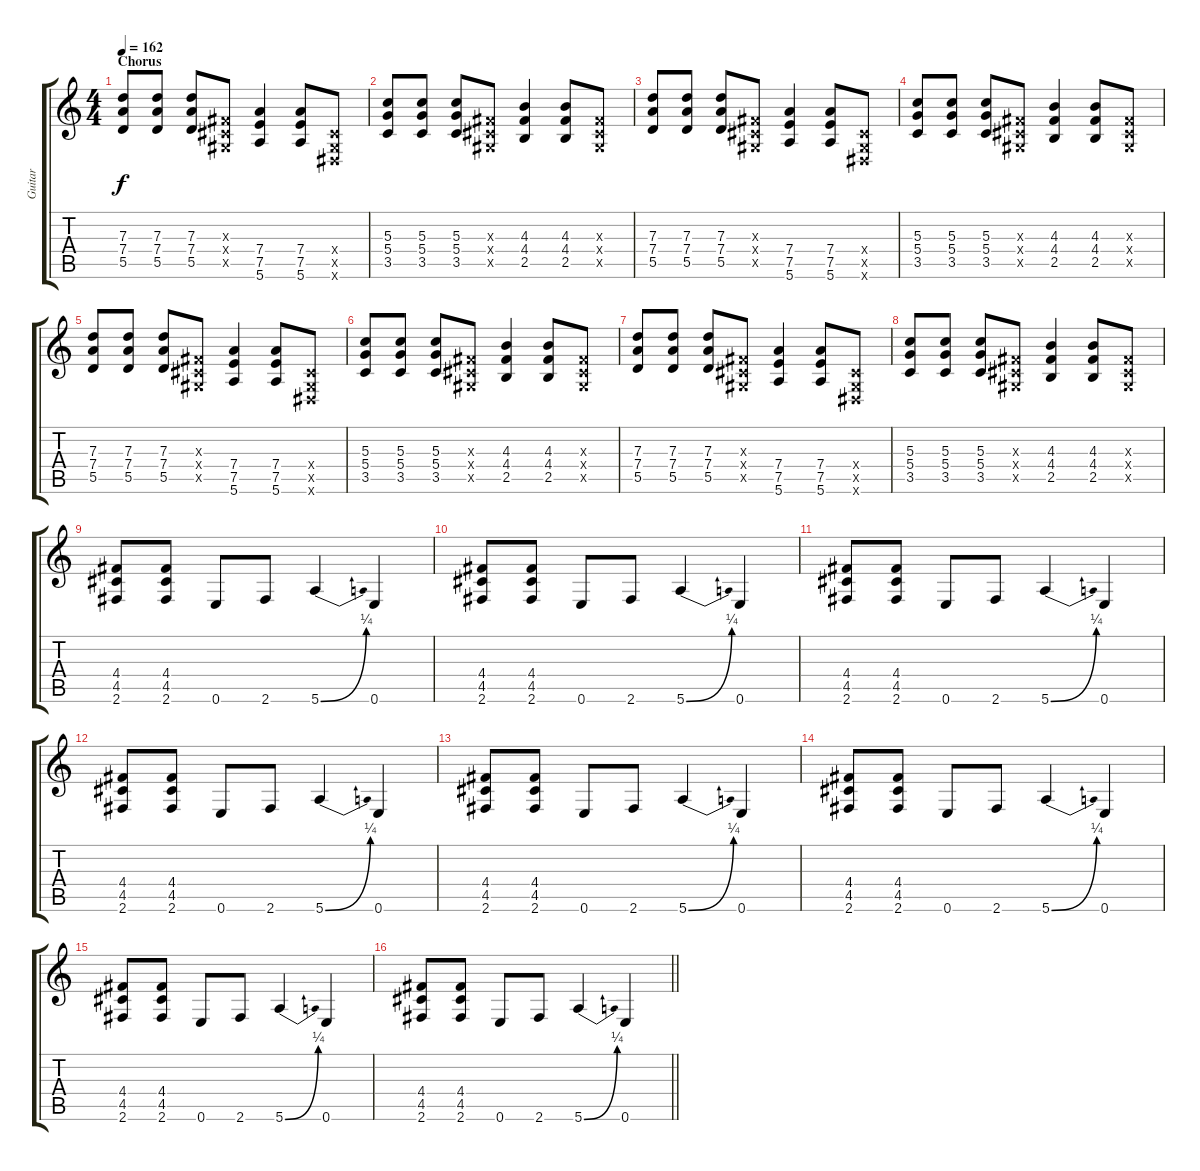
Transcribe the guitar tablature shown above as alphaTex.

\track ("Guitar" "Guitar") {instrument distortionguitar}
\staff {score tabs}
\tuning (E4 B3 G3 D3 A2 E2) {hide}
\ts (4 4)
\section ("" "Chorus")
\tempo 162
\clef g2
\ks c
(7.3 7.4 5.5).8{dy f} (7.3 7.4 5.5).8 (7.3 7.4 5.5).8 (-1.3{x} -1.4{x} -1.5{x}).8 (7.4 7.5 5.6).4 (7.4 7.5 5.6).8 (-1.4{x} -1.5{x} -1.6{x}).8 |
(5.3 5.4 3.5).8 (5.3 5.4 3.5).8 (5.3 5.4 3.5).8 (-1.3{x} -1.4{x} -1.5{x}).8 (4.3 4.4 2.5).4 (4.3 4.4 2.5).8 (-1.3{x} -1.4{x} -1.5{x}).8 |
(7.3 7.4 5.5).8 (7.3 7.4 5.5).8 (7.3 7.4 5.5).8 (-1.3{x} -1.4{x} -1.5{x}).8 (7.4 7.5 5.6).4 (7.4 7.5 5.6).8 (-1.4{x} -1.5{x} -1.6{x}).8 |
(5.3 5.4 3.5).8 (5.3 5.4 3.5).8 (5.3 5.4 3.5).8 (-1.3{x} -1.4{x} -1.5{x}).8 (4.3 4.4 2.5).4 (4.3 4.4 2.5).8 (-1.3{x} -1.4{x} -1.5{x}).8 |
(7.3 7.4 5.5).8 (7.3 7.4 5.5).8 (7.3 7.4 5.5).8 (-1.3{x} -1.4{x} -1.5{x}).8 (7.4 7.5 5.6).4 (7.4 7.5 5.6).8 (-1.4{x} -1.5{x} -1.6{x}).8 |
(5.3 5.4 3.5).8 (5.3 5.4 3.5).8 (5.3 5.4 3.5).8 (-1.3{x} -1.4{x} -1.5{x}).8 (4.3 4.4 2.5).4 (4.3 4.4 2.5).8 (-1.3{x} -1.4{x} -1.5{x}).8 |
(7.3 7.4 5.5).8 (7.3 7.4 5.5).8 (7.3 7.4 5.5).8 (-1.3{x} -1.4{x} -1.5{x}).8 (7.4 7.5 5.6).4 (7.4 7.5 5.6).8 (-1.4{x} -1.5{x} -1.6{x}).8 |
(5.3 5.4 3.5).8 (5.3 5.4 3.5).8 (5.3 5.4 3.5).8 (-1.3{x} -1.4{x} -1.5{x}).8 (4.3 4.4 2.5).4 (4.3 4.4 2.5).8 (-1.3{x} -1.4{x} -1.5{x}).8 |
(4.4 4.5 2.6).8 (4.4 4.5 2.6).8 0.6.8 2.6.8 5.6{be (bend 0 0 60 1)}.4 0.6.4 |
(4.4 4.5 2.6).8 (4.4 4.5 2.6).8 0.6.8 2.6.8 5.6{be (bend 0 0 60 1)}.4 0.6.4 |
(4.4 4.5 2.6).8 (4.4 4.5 2.6).8 0.6.8 2.6.8 5.6{be (bend 0 0 60 1)}.4 0.6.4 |
(4.4 4.5 2.6).8 (4.4 4.5 2.6).8 0.6.8 2.6.8 5.6{be (bend 0 0 60 1)}.4 0.6.4 |
(4.4 4.5 2.6).8 (4.4 4.5 2.6).8 0.6.8 2.6.8 5.6{be (bend 0 0 60 1)}.4 0.6.4 |
(4.4 4.5 2.6).8 (4.4 4.5 2.6).8 0.6.8 2.6.8 5.6{be (bend 0 0 60 1)}.4 0.6.4 |
(4.4 4.5 2.6).8 (4.4 4.5 2.6).8 0.6.8 2.6.8 5.6{be (bend 0 0 60 1)}.4 0.6.4 |
\barLineRight lightlight
(4.4 4.5 2.6).8 (4.4 4.5 2.6).8 0.6.8 2.6.8 5.6{be (bend 0 0 60 1)}.4 0.6.4
